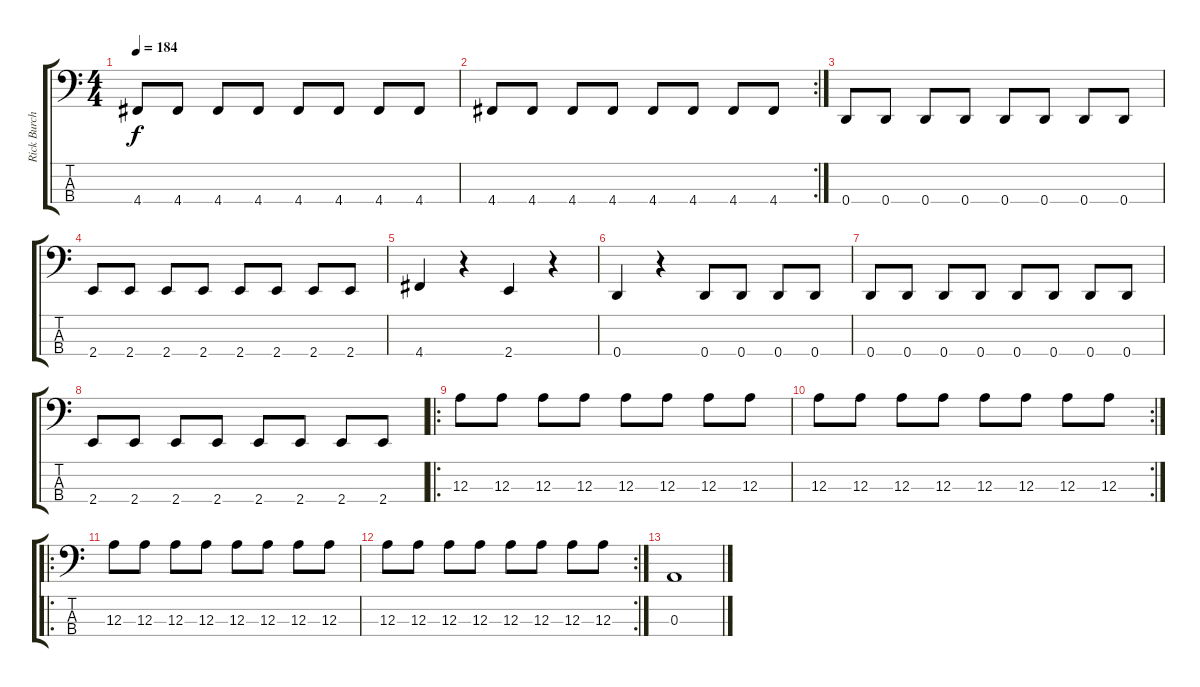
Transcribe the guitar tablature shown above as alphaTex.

\track ("Rick Burch" "Rick Burch") {instrument electricbasspick}
\staff {score tabs}
\tuning (G2 D2 A1 D1) {hide}
\ts (4 4)
\tempo 184
\clef f4
\ks c
4.4.8{dy f} 4.4.8 4.4.8 4.4.8 4.4.8 4.4.8 4.4.8 4.4.8 |
\rc 2
4.4.8 4.4.8 4.4.8 4.4.8 4.4.8 4.4.8 4.4.8 4.4.8 |
0.4.8 0.4.8 0.4.8 0.4.8 0.4.8 0.4.8 0.4.8 0.4.8 |
2.4.8 2.4.8 2.4.8 2.4.8 2.4.8 2.4.8 2.4.8 2.4.8 |
4.4.4 r.4 2.4.4 r.4 |
0.4.4 r.4 0.4.8 0.4.8 0.4.8 0.4.8 |
0.4.8 0.4.8 0.4.8 0.4.8 0.4.8 0.4.8 0.4.8 0.4.8 |
2.4.8 2.4.8 2.4.8 2.4.8 2.4.8 2.4.8 2.4.8 2.4.8 |
\ro
12.3.8 12.3.8 12.3.8 12.3.8 12.3.8 12.3.8 12.3.8 12.3.8 |
\rc 2
12.3.8 12.3.8 12.3.8 12.3.8 12.3.8 12.3.8 12.3.8 12.3.8 |
\ro
12.3.8 12.3.8 12.3.8 12.3.8 12.3.8 12.3.8 12.3.8 12.3.8 |
\rc 2
12.3.8 12.3.8 12.3.8 12.3.8 12.3.8 12.3.8 12.3.8 12.3.8 |
0.3.1
